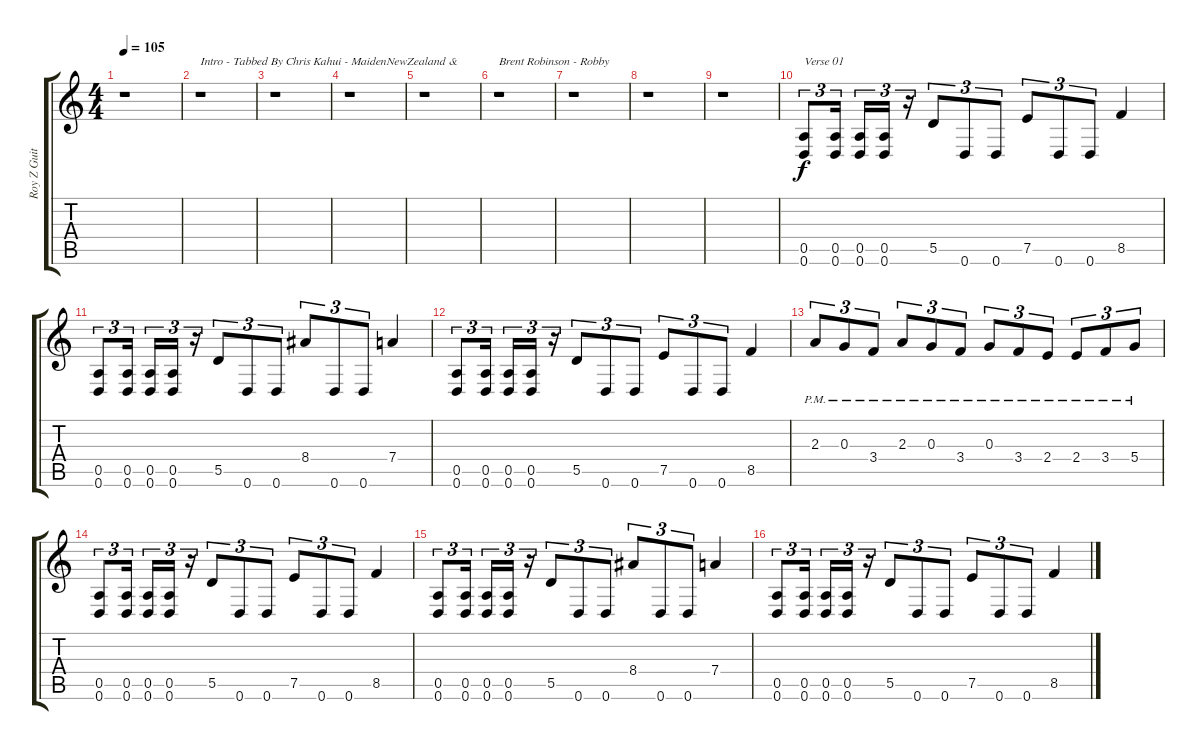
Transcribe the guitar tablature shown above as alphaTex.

\track ("Roy Z Guitar 02" "Roy Z Guit") {instrument distortionguitar}
\staff {score tabs}
\tuning (E4 B3 G3 D3 A2 D2) {hide}
\ts (4 4)
\tempo 105
\clef g2
\ks c
r.1{dy f instrument distortionguitar} |
r.1{txt "Intro - Tabbed By Chris Kahui - MaidenNewZealand &"} |
r.1 |
r.1 |
r.1 |
r.1{txt "Brent Robinson - Robby"} |
r.1 |
r.1 |
r.1 |
(0.5 0.6).8{tu (3 2) txt "Verse 01"} (0.5 0.6).16{tu (3 2)} (0.5 0.6).16{tu (3 2)} (0.5 0.6).16{tu (3 2)} r.16{tu (3 2)} 5.5.8{tu (3 2)} 0.6.8{tu (3 2)} 0.6.8{tu (3 2)} 7.5.8{tu (3 2)} 0.6.8{tu (3 2)} 0.6.8{tu (3 2)} 8.5.4 |
(0.5 0.6).8{tu (3 2)} (0.5 0.6).16{tu (3 2)} (0.5 0.6).16{tu (3 2)} (0.5 0.6).16{tu (3 2)} r.16{tu (3 2)} 5.5.8{tu (3 2)} 0.6.8{tu (3 2)} 0.6.8{tu (3 2)} 8.4.8{tu (3 2)} 0.6.8{tu (3 2)} 0.6.8{tu (3 2)} 7.4.4 |
(0.5 0.6).8{tu (3 2)} (0.5 0.6).16{tu (3 2)} (0.5 0.6).16{tu (3 2)} (0.5 0.6).16{tu (3 2)} r.16{tu (3 2)} 5.5.8{tu (3 2)} 0.6.8{tu (3 2)} 0.6.8{tu (3 2)} 7.5.8{tu (3 2)} 0.6.8{tu (3 2)} 0.6.8{tu (3 2)} 8.5.4 |
2.3{pm}.8{tu (3 2)} 0.3{pm}.8{tu (3 2)} 3.4{pm}.8{tu (3 2)} 2.3{pm}.8{tu (3 2)} 0.3{pm}.8{tu (3 2)} 3.4{pm}.8{tu (3 2)} 0.3{pm}.8{tu (3 2)} 3.4{pm}.8{tu (3 2)} 2.4{pm}.8{tu (3 2)} 2.4{pm}.8{tu (3 2)} 3.4{pm}.8{tu (3 2)} 5.4{pm}.8{tu (3 2)} |
(0.5 0.6).8{tu (3 2)} (0.5 0.6).16{tu (3 2)} (0.5 0.6).16{tu (3 2)} (0.5 0.6).16{tu (3 2)} r.16{tu (3 2)} 5.5.8{tu (3 2)} 0.6.8{tu (3 2)} 0.6.8{tu (3 2)} 7.5.8{tu (3 2)} 0.6.8{tu (3 2)} 0.6.8{tu (3 2)} 8.5.4 |
(0.5 0.6).8{tu (3 2)} (0.5 0.6).16{tu (3 2)} (0.5 0.6).16{tu (3 2)} (0.5 0.6).16{tu (3 2)} r.16{tu (3 2)} 5.5.8{tu (3 2)} 0.6.8{tu (3 2)} 0.6.8{tu (3 2)} 8.4.8{tu (3 2)} 0.6.8{tu (3 2)} 0.6.8{tu (3 2)} 7.4.4 |
(0.5 0.6).8{tu (3 2)} (0.5 0.6).16{tu (3 2)} (0.5 0.6).16{tu (3 2)} (0.5 0.6).16{tu (3 2)} r.16{tu (3 2)} 5.5.8{tu (3 2)} 0.6.8{tu (3 2)} 0.6.8{tu (3 2)} 7.5.8{tu (3 2)} 0.6.8{tu (3 2)} 0.6.8{tu (3 2)} 8.5.4
